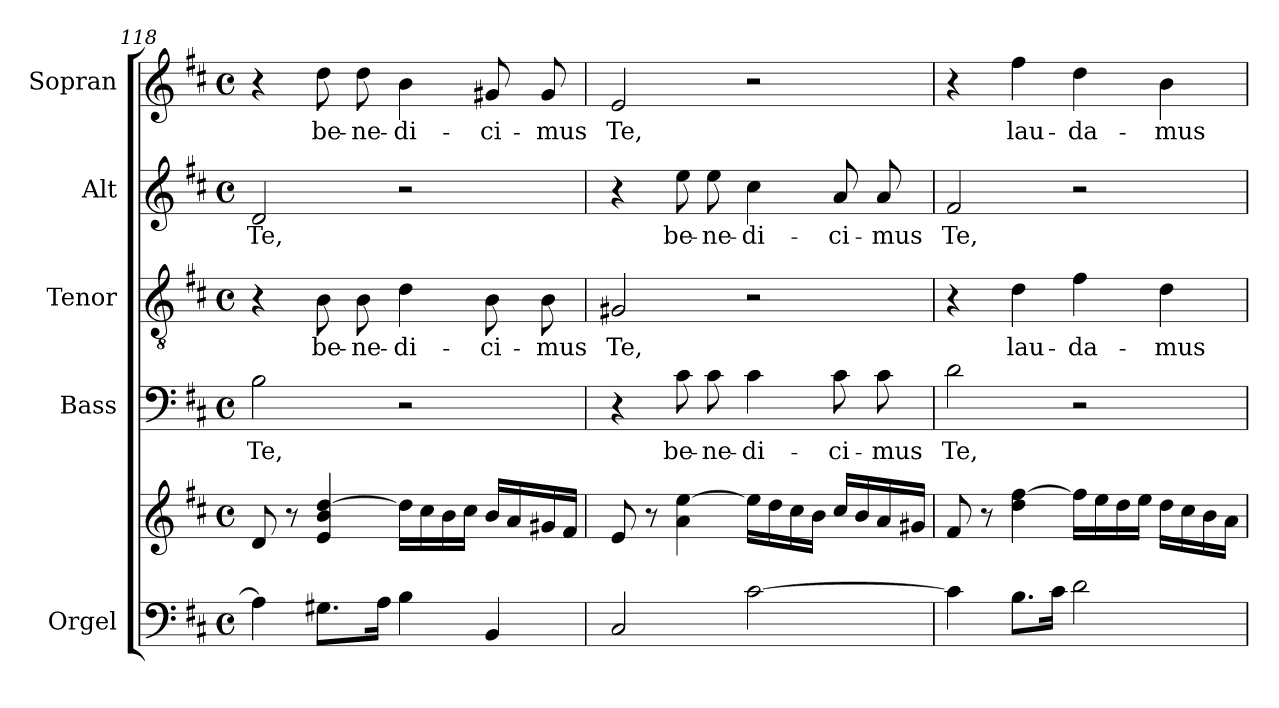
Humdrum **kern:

**kern	**kern	**kern	**text	**kern	**text	**kern	**text	**kern	**text
*part5	*part5	*part4	*part4	*part3	*part3	*part2	*part2	*part1	*part1
*staff6	*staff5	*staff4	*staff4	*staff3	*staff3	*staff2	*staff2	*staff1	*staff1
*I"Orgel	*	*I"Bass	*	*I"Tenor	*	*I"Alt	*	*I"Sopran	*
*I'Org.	*	*I'B.	*	*I'T.	*	*I'A.	*	*I'S.	*
*clefF4	*clefG2	*clefF4	*	*clefGv2	*	*clefG2	*	*clefG2	*
*k[f#c#]	*k[f#c#]	*k[f#c#]	*	*k[f#c#]	*	*k[f#c#]	*	*k[f#c#]	*
*D:	*D:	*D:	*	*D:	*	*D:	*	*D:	*
*M4/4	*M4/4	*M4/4	*	*M4/4	*	*M4/4	*	*M4/4	*
*met(c)	*met(c)	*met(c)	*	*met(c)	*	*met(c)	*	*met(c)	*
=118	=118	=118	=118	=118	=118	=118	=118	=118	=118
!	!	!	!LO:LY:b	!	!	!	!LO:LY:b	!	!
4A\]	8d/	2B\	Te,	4r	.	2d/	Te,	4r	.
.	8r	.	.	.	.	.	.	.	.
!	!	!	!	!	!LO:LY:b	!	!	!	!LO:LY:b
8.G#X\L	4e/ 4b/ [4dd/	.	.	8B\	be-	.	.	8dd\	be-
!	!	!	!	!	!LO:LY:b	!	!	!	!LO:LY:b
.	.	.	.	8B\	-ne-	.	.	8dd\	-ne-
16A\Jk	.	.	.	.	.	.	.	.	.
!	!	!	!	!	!LO:LY:b	!	!	!	!LO:LY:b
4B\	16dd\LL]	2r	.	4d\	-di-	2r	.	4b\	-di-
.	16cc#\	.	.	.	.	.	.	.	.
.	16b\	.	.	.	.	.	.	.	.
.	16cc#\JJ	.	.	.	.	.	.	.	.
!	!	!	!	!	!LO:LY:b	!	!	!	!LO:LY:b
4BB/	16b/LL	.	.	8B\	-ci-	.	.	8g#X/	-ci-
.	16a/	.	.	.	.	.	.	.	.
!	!	!	!	!	!LO:LY:b	!	!	!	!LO:LY:b
.	16g#X/	.	.	8B\	-mus	.	.	8g#/	-mus
.	16f#/JJ	.	.	.	.	.	.	.	.
=119	=119	=119	=119	=119	=119	=119	=119	=119	=119
!	!	!	!	!	!LO:LY:b	!	!	!	!LO:LY:b
2C#/	8e/	4r	.	2G#X/	Te,	4r	.	2e/	Te,
.	8r	.	.	.	.	.	.	.	.
!	!	!	!LO:LY:b	!	!	!	!LO:LY:b	!	!
.	4a\ [4ee\	8c#\	be-	.	.	8ee\	be-	.	.
!	!	!	!LO:LY:b	!	!	!	!LO:LY:b	!	!
.	.	8c#\	-ne-	.	.	8ee\	-ne-	.	.
!	!	!	!LO:LY:b	!	!	!	!LO:LY:b	!	!
[2c#\	16ee\LL]	4c#\	-di-	2r	.	4cc#\	-di-	2r	.
.	16dd\	.	.	.	.	.	.	.	.
.	16cc#\	.	.	.	.	.	.	.	.
.	16b\JJ	.	.	.	.	.	.	.	.
!	!	!	!LO:LY:b	!	!	!	!LO:LY:b	!	!
.	16cc#/LL	8c#\	-ci-	.	.	8a/	-ci-	.	.
.	16b/	.	.	.	.	.	.	.	.
!	!	!	!LO:LY:b	!	!	!	!LO:LY:b	!	!
.	16a/	8c#\	-mus	.	.	8a/	-mus	.	.
.	16g#X/JJ	.	.	.	.	.	.	.	.
!!LO:LB:g=z
=120	=120	=120	=120	=120	=120	=120	=120	=120	=120
!	!	!	!LO:LY:b	!	!	!	!LO:LY:b	!	!
4c#\]	8f#/	2d\	Te,	4r	.	2f#/	Te,	4r	.
.	8r	.	.	.	.	.	.	.	.
!	!	!	!	!	!LO:LY:b	!	!	!	!LO:LY:b
8.B\L	4dd\ [4ff#\	.	.	4d\	lau-	.	.	4ff#\	lau-
16c#\Jk	.	.	.	.	.	.	.	.	.
!	!	!	!	!	!LO:LY:b	!	!	!	!LO:LY:b
2d\	16ff#\LL]	2r	.	4f#\	-da-	2r	.	4dd\	-da-
.	16ee\	.	.	.	.	.	.	.	.
.	16dd\	.	.	.	.	.	.	.	.
.	16ee\JJ	.	.	.	.	.	.	.	.
!	!	!	!	!	!LO:LY:b	!	!	!	!LO:LY:b
.	16dd\LL	.	.	4d\	-mus	.	.	4b\	-mus
.	16cc#\	.	.	.	.	.	.	.	.
.	16b\	.	.	.	.	.	.	.	.
.	16a\JJ	.	.	.	.	.	.	.	.
=	=	=	=	=	=	=	=	=	=
*-	*-	*-	*-	*-	*-	*-	*-	*-	*-
